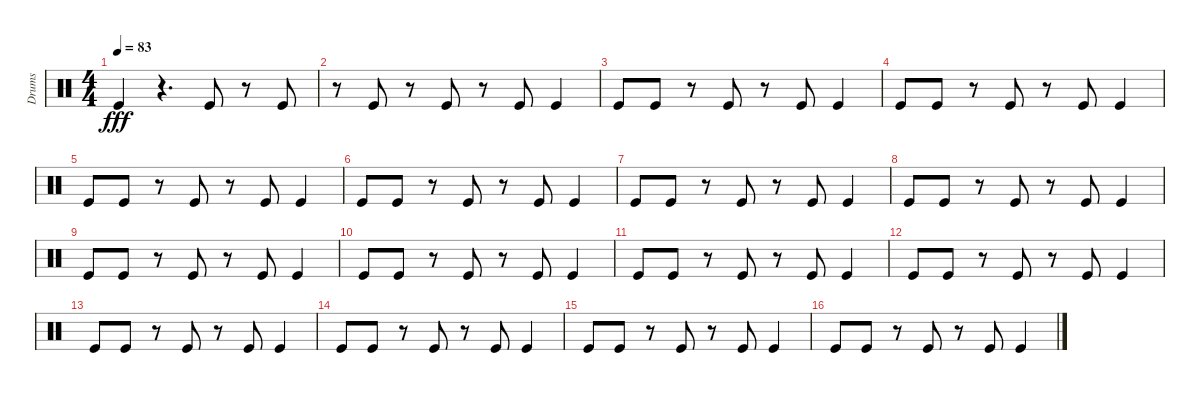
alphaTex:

\track ("Drums" "Drums") {instrument percussion}
\staff {score}
\articulation defaults
\ts (4 4)
\tempo 83
\clef neutral
\ks c "Kick (hit)".4{dy fff}
r.4{d} "Kick (hit)".8 r.8 "Kick (hit)".8 |
r.8 "Kick (hit)".8 r.8 "Kick (hit)".8 r.8 "Kick (hit)".8 "Kick (hit)".4 |
"Kick (hit)".8 "Kick (hit)".8 r.8 "Kick (hit)".8 r.8 "Kick (hit)".8 "Kick (hit)".4 |
"Kick (hit)".8 "Kick (hit)".8 r.8 "Kick (hit)".8 r.8 "Kick (hit)".8 "Kick (hit)".4 |
"Kick (hit)".8 "Kick (hit)".8 r.8 "Kick (hit)".8 r.8 "Kick (hit)".8 "Kick (hit)".4 |
"Kick (hit)".8 "Kick (hit)".8 r.8 "Kick (hit)".8 r.8 "Kick (hit)".8 "Kick (hit)".4 |
"Kick (hit)".8 "Kick (hit)".8 r.8 "Kick (hit)".8 r.8 "Kick (hit)".8 "Kick (hit)".4 |
"Kick (hit)".8 "Kick (hit)".8 r.8 "Kick (hit)".8 r.8 "Kick (hit)".8 "Kick (hit)".4 |
"Kick (hit)".8 "Kick (hit)".8 r.8 "Kick (hit)".8 r.8 "Kick (hit)".8 "Kick (hit)".4 |
"Kick (hit)".8 "Kick (hit)".8 r.8 "Kick (hit)".8 r.8 "Kick (hit)".8 "Kick (hit)".4 |
"Kick (hit)".8 "Kick (hit)".8 r.8 "Kick (hit)".8 r.8 "Kick (hit)".8 "Kick (hit)".4 |
"Kick (hit)".8 "Kick (hit)".8 r.8 "Kick (hit)".8 r.8 "Kick (hit)".8 "Kick (hit)".4 |
"Kick (hit)".8 "Kick (hit)".8 r.8 "Kick (hit)".8 r.8 "Kick (hit)".8 "Kick (hit)".4 |
"Kick (hit)".8 "Kick (hit)".8 r.8 "Kick (hit)".8 r.8 "Kick (hit)".8 "Kick (hit)".4 |
"Kick (hit)".8 "Kick (hit)".8 r.8 "Kick (hit)".8 r.8 "Kick (hit)".8 "Kick (hit)".4 |
"Kick (hit)".8 "Kick (hit)".8 r.8 "Kick (hit)".8 r.8 "Kick (hit)".8 "Kick (hit)".4
